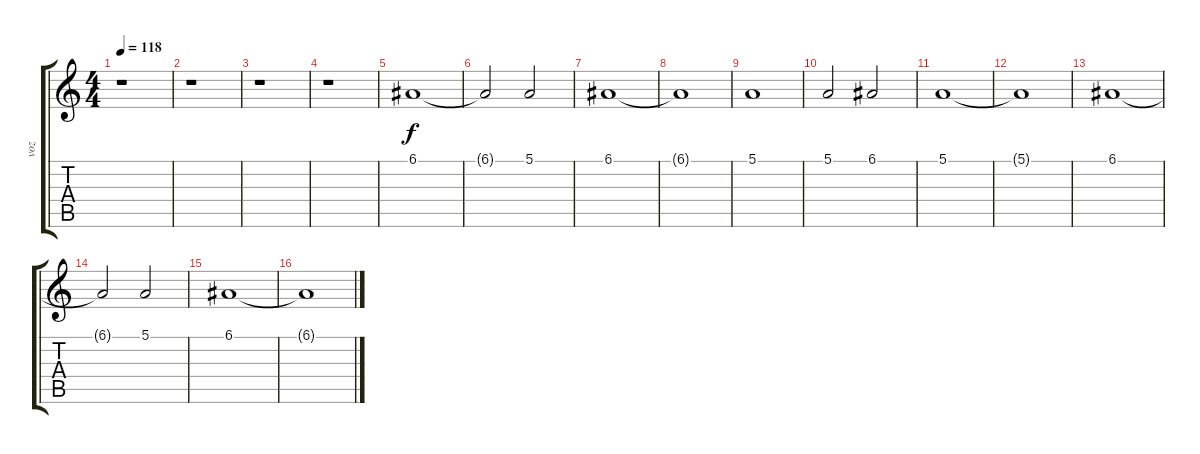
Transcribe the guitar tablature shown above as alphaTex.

\track ("voz" "voz") {instrument choiraahs}
\staff {score tabs}
\tuning (E4 B3 G3 D3 A2 E2) {hide}
\ts (4 4)
\tempo 118
\clef g2
\ks c
r.1{dy f} |
r.1 |
r.1 |
r.1 |
6.1.1 |
6.1{t}.2 5.1.2 |
6.1.1 |
6.1{t}.1 |
5.1.1 |
5.1.2 6.1.2 |
5.1.1 |
5.1{t}.1 |
6.1.1 |
6.1{t}.2 5.1.2 |
6.1.1 |
6.1{t}.1
